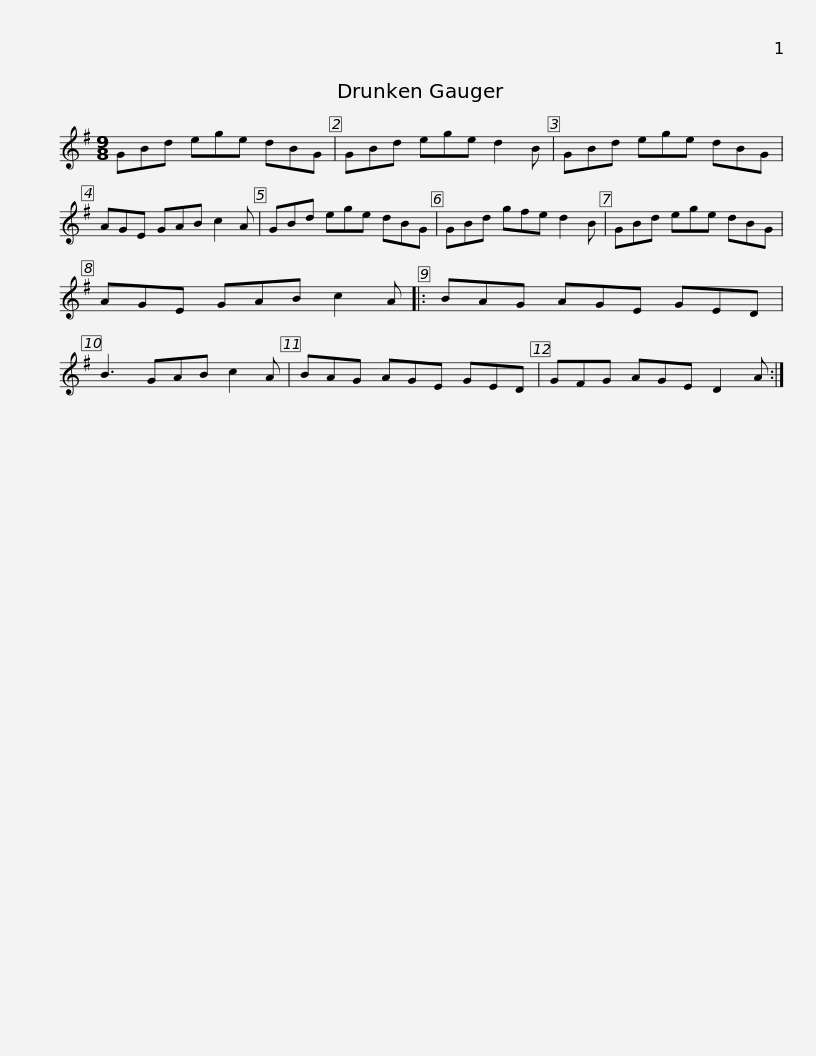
X:1
L:1/8
M:9/8
I:linebreak $
K:G
V:1 treble
V:1
 GBd ege dBG | GBd ege d2 B | GBd ege dBG | AGE GAB c2 A | GBd ege dBG |$ %5
 GBd gfe d2 B | GBd ege dBG | AGE GAB c2 A |: BAG AGE GED | B3 GAB c2 A |$ %10
 BAG AGE GED | GFG AGE D2 A :| %12
